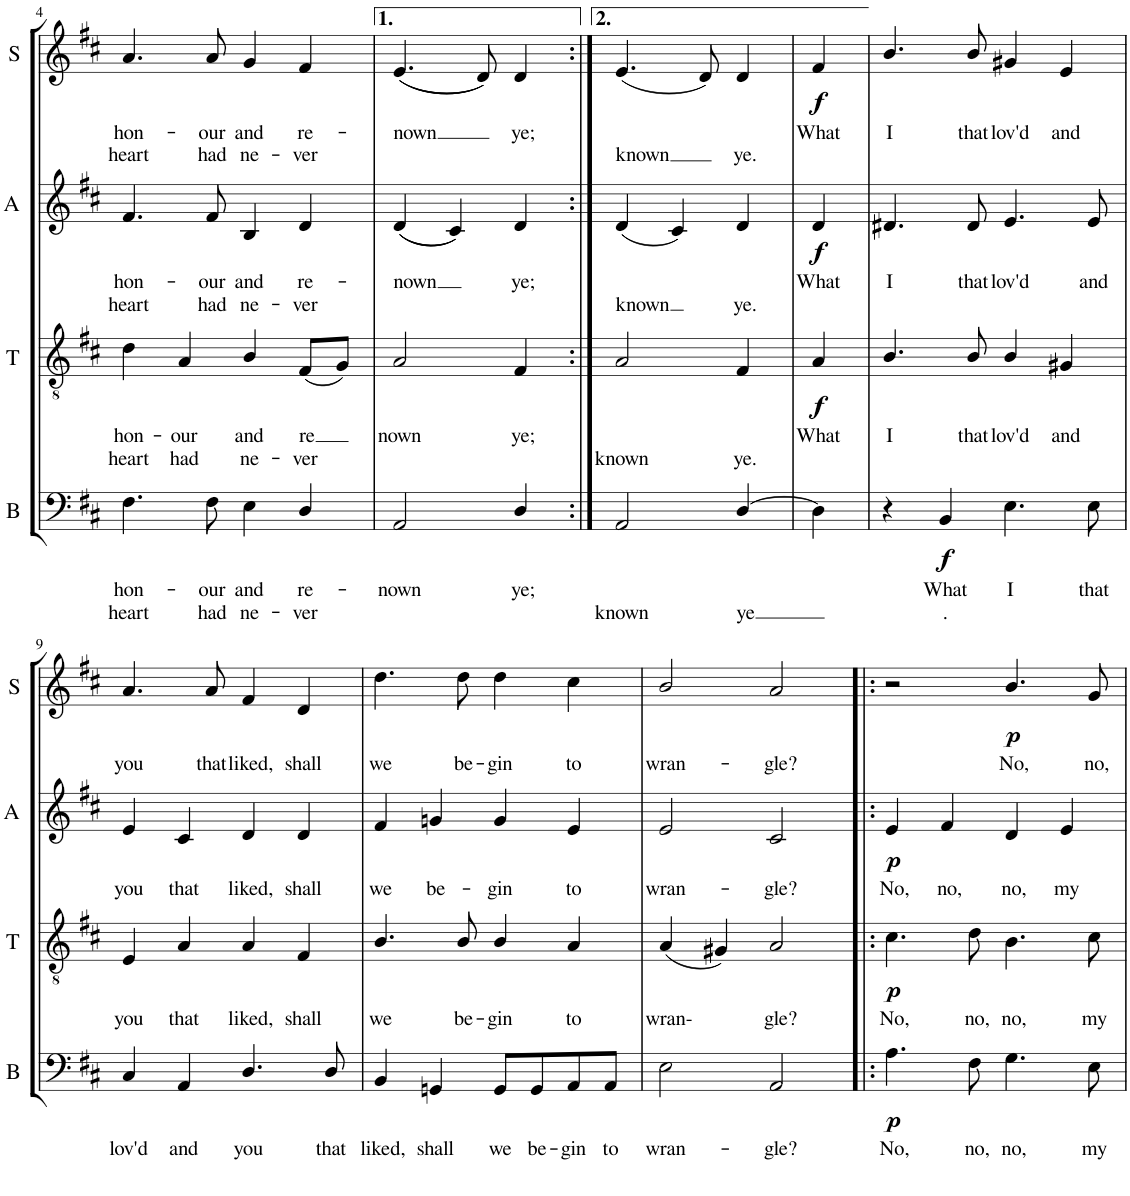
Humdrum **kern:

**kern	**text	**text	**dynam	**kern	**text	**text	**dynam	**kern	**text	**text	**dynam	**kern	**text	**text	**dynam
*part4	*part4	*part4	*part4	*part3	*part3	*part3	*part3	*part2	*part2	*part2	*part2	*part1	*part1	*part1	*part1
*staff4	*staff4	*staff4	*staff4	*staff3	*staff3	*staff3	*staff3	*staff2	*staff2	*staff2	*staff2	*staff1	*staff1	*staff1	*staff1
*I"Bass	*	*	*	*I"Tenor	*	*	*	*I"Alto	*	*	*	*I"Soprano	*	*	*
*I'B	*	*	*	*I'T	*	*	*	*I'A	*	*	*	*I'S	*	*	*
!!LO:PB:g=z
*clefF4	*	*	*	*clefGv2	*	*	*	*clefG2	*	*	*	*clefG2	*	*	*
*k[f#c#]	*	*	*	*k[f#c#]	*	*	*	*k[f#c#]	*	*	*	*k[f#c#]	*	*	*
*D:	*	*	*	*D:	*	*	*	*D:	*	*	*	*D:	*	*	*
*M4/4	*	*	*	*M4/4	*	*	*	*M4/4	*	*	*	*M4/4	*	*	*
=4	=4	=4	=4	=4	=4	=4	=4	=4	=4	=4	=4	=4	=4	=4	=4
!	!LO:LY:b	!LO:LY:b	!	!	!LO:LY:b	!LO:LY:b	!	!	!LO:LY:b	!LO:LY:b	!	!	!LO:LY:b	!LO:LY:b	!
4.F#\	hon-	heart	.	4d\	hon-	heart	.	4.f#/	hon-	heart	.	4.a/	hon-	heart	.
!	!	!	!	!	!LO:LY:b	!LO:LY:b	!	!	!	!	!	!	!	!	!
.	.	.	.	4A/	-our	had	.	.	.	.	.	.	.	.	.
!	!LO:LY:b	!LO:LY:b	!	!	!	!	!	!	!LO:LY:b	!LO:LY:b	!	!	!LO:LY:b	!LO:LY:b	!
8F#\	-our	had	.	.	.	.	.	8f#/	-our	had	.	8a/	-our	had	.
!	!LO:LY:b	!LO:LY:b	!	!	!LO:LY:b	!LO:LY:b	!	!	!LO:LY:b	!LO:LY:b	!	!	!LO:LY:b	!LO:LY:b	!
4E\	and	ne-	.	4B/	and	ne-	.	4B/	and	ne-	.	4g/	and	ne-	.
!	!LO:LY:b	!LO:LY:b	!	!	!LO:LY:b	!LO:LY:b	!	!	!LO:LY:b	!LO:LY:b	!	!	!LO:LY:b	!LO:LY:b	!
4D/	re-	-ver	.	(8F#/L	re	-ver	.	4d/	re-	-ver	.	4f#/	re-	-ver	.
.	.	.	.	8G/J)	.	.	.	.	.	.	.	.	.	.	.
=5	=5	=5	=5	=5	=5	=5	=5	=5	=5	=5	=5	=5	=5	=5	=5
!	!LO:LY:b	!	!	!	!LO:LY:b	!	!	!	!LO:LY:b	!	!	!	!LO:LY:b	!	!
2AA/	-nown	.	.	2A/	nown	.	.	((4d/	-nown	.	.	((4.e/	-nown	.	.
.	.	.	.	.	.	.	.	4c#/))	.	.	.	.	.	.	.
.	.	.	.	.	.	.	.	.	.	.	.	8d/))	.	.	.
!	!LO:LY:b	!	!	!	!LO:LY:b	!	!	!	!LO:LY:b	!	!	!	!LO:LY:b	!	!
4D/	ye;	.	.	4F#/	ye;	.	.	4d/	ye;	.	.	4d/	ye;	.	.
=6:|!	=6:|!	=6:|!	=6:|!	=6:|!	=6:|!	=6:|!	=6:|!	=6:|!	=6:|!	=6:|!	=6:|!	=6:|!	=6:|!	=6:|!	=6:|!
!	!	!LO:LY:b	!	!	!	!LO:LY:b	!	!	!	!LO:LY:b	!	!	!	!LO:LY:b	!
2AA/	.	known	.	2A/	.	known	.	(4d/	.	-known	.	(4.e/	.	known	.
.	.	.	.	.	.	.	.	4c#/)	.	.	.	.	.	.	.
.	.	.	.	.	.	.	.	.	.	.	.	8d/)	.	.	.
!	!	!LO:LY:b	!	!	!	!LO:LY:b	!	!	!	!LO:LY:b	!	!	!	!LO:LY:b	!
[4D/	.	ye	.	4F#/	.	ye.	.	4d/	.	ye.	.	4d/	.	ye.	.
=7	=7	=7	=7	=7	=7	=7	=7	=7	=7	=7	=7	=7	=7	=7	=7
!	!	!	!	!	!LO:LY:b	!	!LO:DY:b	!	!LO:LY:b	!	!LO:DY:b	!	!LO:LY:b	!	!LO:DY:b
4D\]	.	.	.	4A/	What	.	f	4d/	What	.	f	4f#/	What	.	f
=8	=8	=8	=8	=8	=8	=8	=8	=8	=8	=8	=8	=8	=8	=8	=8
!	!	!	!	!	!LO:LY:b	!	!	!	!LO:LY:b	!	!	!	!LO:LY:b	!	!
4r	.	.	.	4.B/	I	.	.	4.d#X/	I	.	.	4.b/	I	.	.
!	!LO:LY:b	!LO:LY:b	!LO:DY:b	!	!	!	!	!	!	!	!	!	!	!	!
4BB/	What	.	f	.	.	.	.	.	.	.	.	.	.	.	.
!	!	!	!	!	!LO:LY:b	!	!	!	!LO:LY:b	!	!	!	!LO:LY:b	!	!
.	.	.	.	8B/	that	.	.	8d#/	that	.	.	8b/	that	.	.
!	!LO:LY:b	!	!	!	!LO:LY:b	!	!	!	!LO:LY:b	!	!	!	!LO:LY:b	!	!
4.E\	I	.	.	4B/	lov'd	.	.	4.e/	lov'd	.	.	4g#X/	lov'd	.	.
!	!	!	!	!	!LO:LY:b	!	!	!	!	!	!	!	!LO:LY:b	!	!
.	.	.	.	4G#X/	and	.	.	.	.	.	.	4e/	and	.	.
!	!LO:LY:b	!	!	!	!	!	!	!	!LO:LY:b	!	!	!	!	!	!
8E\	that	.	.	.	.	.	.	8e/	and	.	.	.	.	.	.
!!LO:LB:g=z
=9	=9	=9	=9	=9	=9	=9	=9	=9	=9	=9	=9	=9	=9	=9	=9
!	!LO:LY:b	!	!	!	!LO:LY:b	!	!	!	!LO:LY:b	!	!	!	!LO:LY:b	!	!
4C#/	lov'd	.	.	4E/	you	.	.	4e/	you	.	.	4.a/	you	.	.
!	!LO:LY:b	!	!	!	!LO:LY:b	!	!	!	!LO:LY:b	!	!	!	!	!	!
4AA/	and	.	.	4A/	that	.	.	4c#/	that	.	.	.	.	.	.
!	!	!	!	!	!	!	!	!	!	!	!	!	!LO:LY:b	!	!
.	.	.	.	.	.	.	.	.	.	.	.	8a/	that	.	.
!	!LO:LY:b	!	!	!	!LO:LY:b	!	!	!	!LO:LY:b	!	!	!	!LO:LY:b	!	!
4.D/	you	.	.	4A/	liked,	.	.	4d/	liked,	.	.	4f#/	liked,	.	.
!	!	!	!	!	!LO:LY:b	!	!	!	!LO:LY:b	!	!	!	!LO:LY:b	!	!
.	.	.	.	4F#/	shall	.	.	4d/	shall	.	.	4d/	shall	.	.
!	!LO:LY:b	!	!	!	!	!	!	!	!	!	!	!	!	!	!
8D/	that	.	.	.	.	.	.	.	.	.	.	.	.	.	.
=10	=10	=10	=10	=10	=10	=10	=10	=10	=10	=10	=10	=10	=10	=10	=10
!	!LO:LY:b	!	!	!	!LO:LY:b	!	!	!	!LO:LY:b	!	!	!	!LO:LY:b	!	!
4BB/	liked,	.	.	4.B/	we	.	.	4f#/	we	.	.	4.dd\	we	.	.
!	!LO:LY:b	!	!	!	!	!	!	!	!LO:LY:b	!	!	!	!	!	!
4GGn/	shall	.	.	.	.	.	.	4gn/	be-	.	.	.	.	.	.
!	!	!	!	!	!LO:LY:b	!	!	!	!	!	!	!	!LO:LY:b	!	!
.	.	.	.	8B/	be-	.	.	.	.	.	.	8dd\	be-	.	.
!	!LO:LY:b	!	!	!	!LO:LY:b	!	!	!	!LO:LY:b	!	!	!	!LO:LY:b	!	!
8GG/L	we	.	.	4B/	-gin	.	.	4g/	-gin	.	.	4dd\	-gin	.	.
!	!LO:LY:b	!	!	!	!	!	!	!	!	!	!	!	!	!	!
8GG/	be-	.	.	.	.	.	.	.	.	.	.	.	.	.	.
!	!LO:LY:b	!	!	!	!LO:LY:b	!	!	!	!LO:LY:b	!	!	!	!LO:LY:b	!	!
8AA/	-gin	.	.	4A/	to	.	.	4e/	to	.	.	4cc#\	to	.	.
!	!LO:LY:b	!	!	!	!	!	!	!	!	!	!	!	!	!	!
8AA/J	to	.	.	.	.	.	.	.	.	.	.	.	.	.	.
=11	=11	=11	=11	=11	=11	=11	=11	=11	=11	=11	=11	=11	=11	=11	=11
!	!LO:LY:b	!	!	!	!LO:LY:b	!	!	!	!LO:LY:b	!	!	!	!LO:LY:b	!	!
2E\	wran-	.	.	(4A/	wran-	.	.	2e/	wran-	.	.	2b/	wran-	.	.
.	.	.	.	4G#X/)	.	.	.	.	.	.	.	.	.	.	.
!	!LO:LY:b	!	!	!	!LO:LY:b	!	!	!	!LO:LY:b	!	!	!	!LO:LY:b	!	!
2AA/	-gle?	.	.	2A/	gle?	.	.	2c#/	-gle?	.	.	2a/	-gle?	.	.
=12!|:	=12!|:	=12!|:	=12!|:	=12!|:	=12!|:	=12!|:	=12!|:	=12!|:	=12!|:	=12!|:	=12!|:	=12!|:	=12!|:	=12!|:	=12!|:
!	!LO:LY:b	!	!LO:DY:b	!	!LO:LY:b	!	!LO:DY:b	!	!LO:LY:b	!	!LO:DY:b	!	!	!	!
4.A\	No,	.	p	4.c#\	No,	.	p	4e/	No,	.	p	2r	.	.	.
!	!	!	!	!	!	!	!	!	!LO:LY:b	!	!	!	!	!	!
.	.	.	.	.	.	.	.	4f#/	no,	.	.	.	.	.	.
!	!LO:LY:b	!	!	!	!LO:LY:b	!	!	!	!	!	!	!	!	!	!
8F#\	no,	.	.	8d\	no,	.	.	.	.	.	.	.	.	.	.
!	!LO:LY:b	!	!	!	!LO:LY:b	!	!	!	!LO:LY:b	!	!	!	!LO:LY:b	!	!LO:DY:b
4.G\	no,	.	.	4.B\	no,	.	.	4d/	no,	.	.	4.b/	No,	.	p
!	!	!	!	!	!	!	!	!	!LO:LY:b	!	!	!	!	!	!
.	.	.	.	.	.	.	.	4e/	my	.	.	.	.	.	.
!	!LO:LY:b	!	!	!	!LO:LY:b	!	!	!	!	!	!	!	!LO:LY:b	!	!
8E\	my	.	.	8c#\	my	.	.	.	.	.	.	8g/	no,	.	.
=	=	=	=	=	=	=	=	=	=	=	=	=	=	=	=
*-	*-	*-	*-	*-	*-	*-	*-	*-	*-	*-	*-	*-	*-	*-	*-
